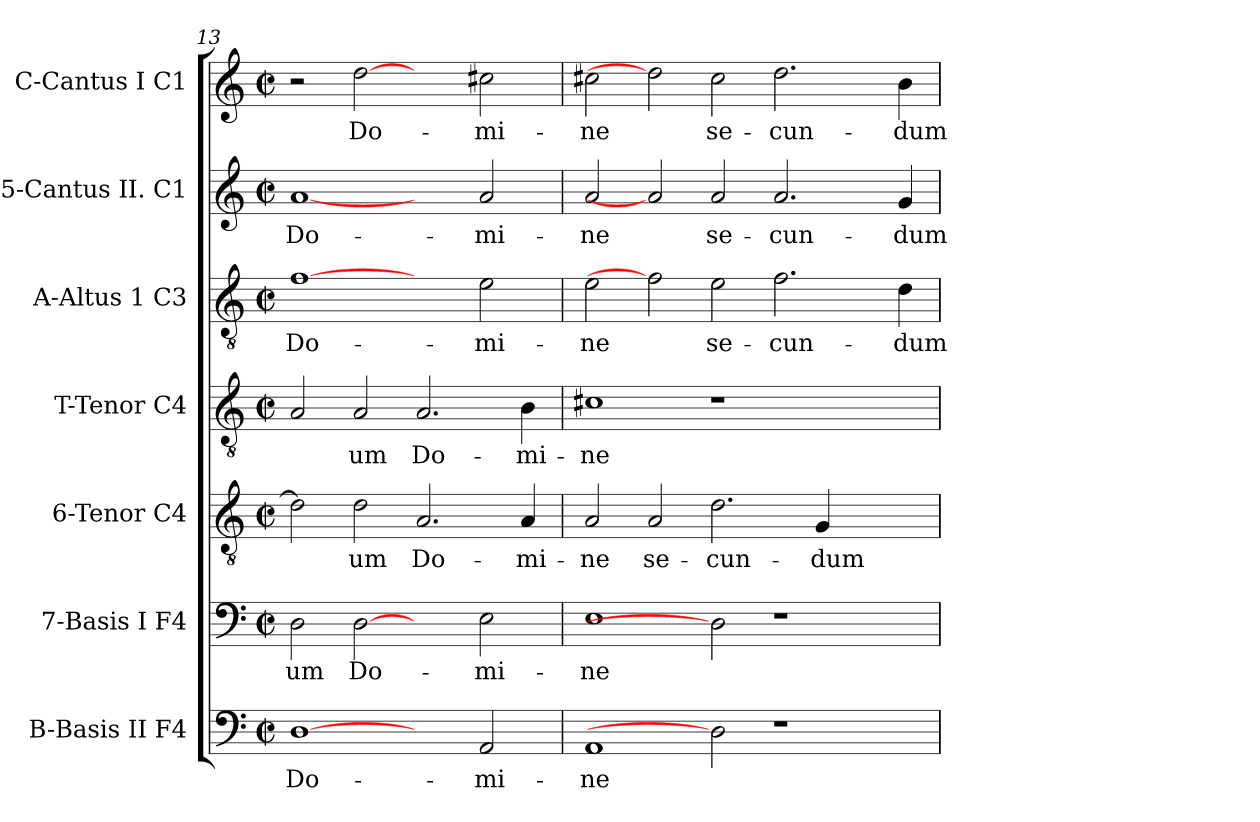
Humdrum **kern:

**kern	**text	**kern	**text	**kern	**text	**kern	**text	**kern	**text	**kern	**text	**kern	**text
*part7	*part7	*part6	*part6	*part5	*part5	*part4	*part4	*part3	*part3	*part2	*part2	*part1	*part1
*staff7	*staff7	*staff6	*staff6	*staff5	*staff5	*staff4	*staff4	*staff3	*staff3	*staff2	*staff2	*staff1	*staff1
*I"B-Basis II  F4	*	*I"7-Basis I  F4	*	*I"6-Tenor  C4	*	*I"T-Tenor  C4	*	*I"A-Altus 1  C3	*	*I"5-Cantus II.  C1	*	*I"C-Cantus I  C1	*
*I'B	*	*	*	*	*	*I'T	*	*I'A	*	*	*	*I'C	*
!!LO:PB:g=z
*clefF4	*	*clefF4	*	*clefGv2	*	*clefGv2	*	*clefGv2	*	*clefG2	*	*clefG2	*
*k[]	*	*k[]	*	*k[]	*	*k[]	*	*k[]	*	*k[]	*	*k[]	*
*C:	*	*C:	*	*C:	*	*C:	*	*C:	*	*C:	*	*C:	*
*M2/2	*	*M2/2	*	*M2/2	*	*M2/2	*	*M2/2	*	*M2/2	*	*M2/2	*
*met(c|)	*	*met(c|)	*	*met(c|)	*	*met(c|)	*	*met(c|)	*	*met(c|)	*	*met(c|)	*
=13	=13	=13	=13	=13	=13	=13	=13	=13	=13	=13	=13	=13	=13
!	!LO:LY:b:cj	!	!LO:LY:b:cj	!	!LO:LY:b:cj	!	!LO:LY:b:cj	!	!LO:LY:b:cj	!	!LO:LY:b:cj	!	!
[1D	Do-	2D\	-um	2d\]	--	2A/	--	[1f	Do-	[1a	Do-	2r	.
!	!	!	!LO:LY:b:cj	!	!LO:LY:b:cj	!	!LO:LY:b:cj	!	!	!	!	!	!LO:LY:b:cj
.	.	[2D	Do-	2d\	-um	2A/	-um	.	.	.	.	[2dd	Do-
!	!	!	!	!	!LO:LY:b:cj	!	!LO:LY:b:cj	!	!	!	!	!	!
2ryy	.	2ryy	.	2.A/	Do-	2.A/	Do-	2ryy	.	2ryy	.	2ryy	.
!	!LO:LY:b:cj	!	!LO:LY:b:cj	!	!	!	!	!	!LO:LY:b:cj	!	!LO:LY:b:cj	!	!LO:LY:b:cj
2AA/	-mi-	2E\	-mi-	.	.	.	.	2e\	-mi-	2a/	-mi-	2cc#X\	-mi-
!	!	!	!	!	!LO:LY:b:cj	!	!LO:LY:b:cj	!	!	!	!	!	!
.	.	.	.	4A/	-mi-	4B\	-mi-	.	.	.	.	.	.
=14	=14	=14	=14	=14	=14	=14	=14	=14	=14	=14	=14	=14	=14
!	!LO:LY:b:cj	!	!LO:LY:b:cj	!	!LO:LY:b:cj	!	!LO:LY:b:cj	!	!LO:LY:b:cj	!	!LO:LY:b:cj	!	!LO:LY:b:cj
1AA	-ne	1E	-ne	2A/	-ne	1c#X	-ne	2e\	-ne	2a/	-ne	2cc#X\	-ne
!	!	!	!	!	!LO:LY:b:cj	!	!	!	!	!	!	!	!
.	.	.	.	2A/	se-	.	.	2f]	.	2a]	.	2dd]	.
!	!	!	!	!	!LO:LY:b:cj	!	!	!	!LO:LY:b:cj	!	!LO:LY:b:cj	!	!LO:LY:b:cj
2D]	.	2D]	.	2.d\	-cun-	1r	.	2e\	se-	2a/	se-	2cc#\	se-
!	!	!	!	!	!	!	!	!	!LO:LY:b:cj	!	!LO:LY:b:cj	!	!LO:LY:b:cj
1r	.	1r	.	.	.	.	.	2.f\	-cun-	2.a/	-cun-	2.dd\	-cun-
!	!	!	!	!	!LO:LY:b:cj	!	!	!	!	!	!	!	!
.	.	.	.	4G/	-dum	.	.	.	.	.	.	.	.
.	.	.	.	2ryy	.	2ryy	.	.	.	.	.	.	.
!	!	!	!	!	!	!	!	!	!LO:LY:b:cj	!	!LO:LY:b:cj	!	!LO:LY:b:cj
.	.	.	.	.	.	.	.	4d\	-dum	4g/	-dum	4b\	-dum
=	=	=	=	=	=	=	=	=	=	=	=	=	=
*-	*-	*-	*-	*-	*-	*-	*-	*-	*-	*-	*-	*-	*-
